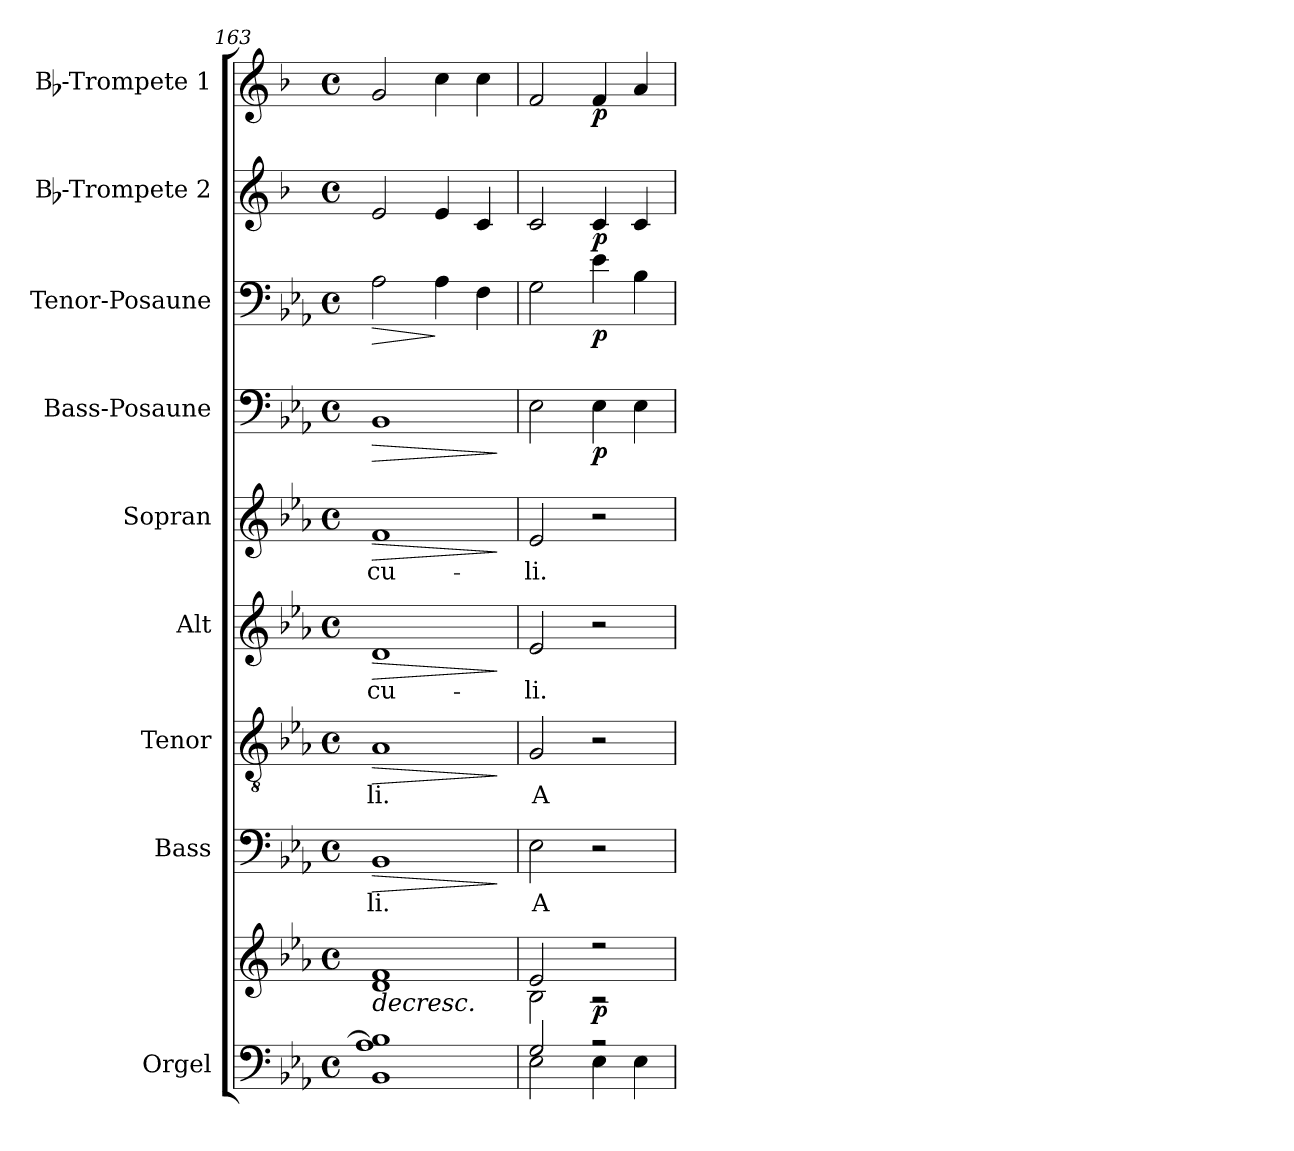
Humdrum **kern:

**kern	**kern	**dynam	**kern	**text	**dynam	**kern	**text	**dynam	**kern	**text	**dynam	**kern	**text	**dynam	**kern	**dynam	**kern	**dynam	**kern	**dynam	**kern	**dynam
*part9	*part9	*part9	*part8	*part8	*part8	*part7	*part7	*part7	*part6	*part6	*part6	*part5	*part5	*part5	*part4	*part4	*part3	*part3	*part2	*part2	*part1	*part1
*staff10	*staff9	*staff9/10	*staff8	*staff8	*staff8	*staff7	*staff7	*staff7	*staff6	*staff6	*staff6	*staff5	*staff5	*staff5	*staff4	*staff4	*staff3	*staff3	*staff2	*staff2	*staff1	*staff1
*I"Orgel	*	*	*I"Bass	*	*	*I"Tenor	*	*	*I"Alt	*	*	*I"Sopran	*	*	*I"Bass-Posaune	*	*I"Tenor-Posaune	*	*I"Bb-Trompete 2	*	*I"Bb-Trompete 1	*
*I'Org.	*	*	*I'B.	*	*	*I'T.	*	*	*I'A.	*	*	*I'S.	*	*	*I'B. Pos.	*	*I'T. Pos.	*	*I'Trp. 2	*	*I'Trp. 1	*
!!LO:PB:g=z
*clefF4	*clefG2	*	*clefF4	*	*	*clefGv2	*	*	*clefG2	*	*	*clefG2	*	*	*clefF4	*	*clefF4	*	*clefG2	*	*clefG2	*
*	*	*	*	*	*	*	*	*	*	*	*	*	*	*	*	*	*	*	*ITrd1c2	*	*ITrd1c2	*
*k[b-e-a-]	*k[b-e-a-]	*	*k[b-e-a-]	*	*	*k[b-e-a-]	*	*	*k[b-e-a-]	*	*	*k[b-e-a-]	*	*	*k[b-e-a-]	*	*k[b-e-a-]	*	*k[b-e-a-]	*	*k[b-e-a-]	*
*E-:	*E-:	*	*E-:	*	*	*E-:	*	*	*E-:	*	*	*E-:	*	*	*E-:	*	*E-:	*	*E-:	*	*E-:	*
*M4/4	*M4/4	*	*M4/4	*	*	*M4/4	*	*	*M4/4	*	*	*M4/4	*	*	*M4/4	*	*M4/4	*	*M4/4	*	*M4/4	*
*met(c)	*met(c)	*	*met(c)	*	*	*met(c)	*	*	*met(c)	*	*	*met(c)	*	*	*met(c)	*	*met(c)	*	*met(c)	*	*met(c)	*
=163	=163	=163	=163	=163	=163	=163	=163	=163	=163	=163	=163	=163	=163	=163	=163	=163	=163	=163	=163	=163	=163	=163
!	!	!LO:HP:b	!	!LO:LY:b	!LO:HP:b	!	!LO:LY:b	!LO:HP:b	!	!LO:LY:b	!LO:HP:b	!	!LO:LY:b	!LO:HP:b	!	!LO:HP:b	!	!LO:HP:b	!	!	!	!
*	*^	*	*	*	*	*	*	*	*	*	*	*	*	*	*	*	*	*	*	*	*	*
1BB- 1A- 1B-]	1f	1d	>	1BB-	-li.	>	1A-	-li.	>	1d	-cu-	>	1f	-cu-	>	1BB-	>	2A-\	>	2d/	.	2f/	.
.	.	.	.	.	.	.	.	.	.	.	.	.	.	.	.	.	.	4A-\	]	4d/	.	4b-\	.
.	.	.	.	.	.	.	.	.	.	.	.	.	.	.	.	.	.	4F\	.	4B-/	.	4b-\	.
*	*v	*v	*	*	*	*	*	*	*	*	*	*	*	*	*	*	*	*	*	*	*	*	*
.	.	.	.	.	]	.	.	]	.	.	]	.	.	]	.	]	.	.	.	.	.	.
=164	=164	=164	=164	=164	=164	=164	=164	=164	=164	=164	=164	=164	=164	=164	=164	=164	=164	=164	=164	=164	=164	=164
*^	*^	*	*	*	*	*	*	*	*	*	*	*	*	*	*	*	*	*	*	*	*	*
!	!	!	!	!	!	!LO:LY:b	!	!	!LO:LY:b	!	!	!LO:LY:b	!	!	!LO:LY:b	!	!	!	!	!	!	!	!	!
2G/	2E-\	2e-/	2B-\	.	2E-\	A-	.	2G/	A-	.	2e-/	-li.	.	2e-/	-li.	.	2E-\	.	2G\	.	2B-/	.	2e-/	.
!	!	!	!	!LO:DY:b	!	!	!	!	!	!	!	!	!	!	!	!	!	!LO:DY:b	!	!LO:DY:b	!	!LO:DY:b	!	!LO:DY:b
2rA	4E-\	2r	2r	p	2r	.	.	2r	.	.	2r	.	.	2r	.	.	4E-\	p	4e-\	p	4B-/	p	4e-/	p
.	4E-\	.	.	.	.	.	.	.	.	.	.	.	.	.	.	.	4E-\	.	4B-\	.	4B-/	.	4g/	.
*v	*v	*	*	*	*	*	*	*	*	*	*	*	*	*	*	*	*	*	*	*	*	*	*	*
*	*v	*v	*	*	*	*	*	*	*	*	*	*	*	*	*	*	*	*	*	*	*	*	*
.	.	]	.	.	.	.	.	.	.	.	.	.	.	.	.	.	.	.	.	.	.	.
=	=	=	=	=	=	=	=	=	=	=	=	=	=	=	=	=	=	=	=	=	=	=
*-	*-	*-	*-	*-	*-	*-	*-	*-	*-	*-	*-	*-	*-	*-	*-	*-	*-	*-	*-	*-	*-	*-
